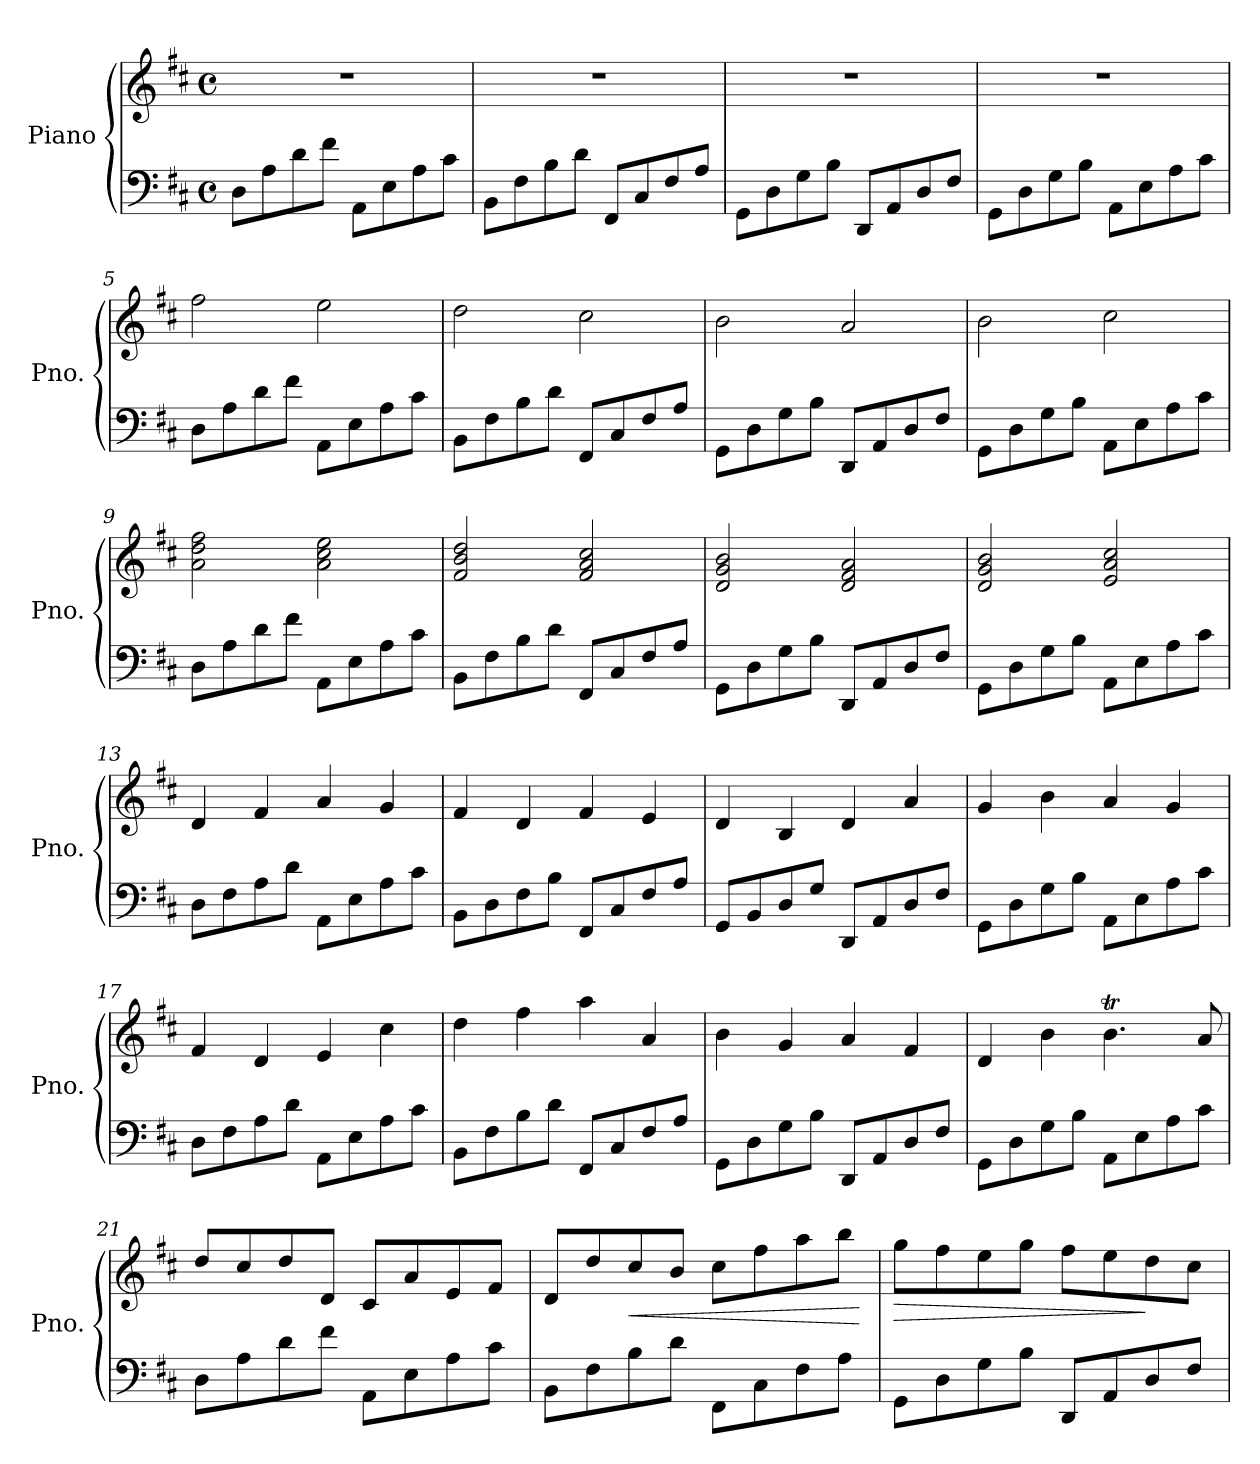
**kern	**kern	**dynam
*part1	*part1	*part1
*staff2	*staff1	*staff1/2
*I"Piano	*	*
*I'Pno.	*	*
*clefF4	*clefG2	*
*k[f#c#]	*k[f#c#]	*
*M4/4	*M4/4	*
*met(c)	*met(c)	*
*MM80	*MM80	*
=1	=1	=1
8D\L	1r	.
8A\	.	.
8d\	.	.
8f#\J	.	.
8AA\L	.	.
8E\	.	.
8A\	.	.
8c#\J	.	.
=2	=2	=2
8BB\L	1r	.
8F#\	.	.
8B\	.	.
8d\J	.	.
8FF#/L	.	.
8C#/	.	.
8F#/	.	.
8A/J	.	.
=3	=3	=3
8GG\L	1r	.
8D\	.	.
8G\	.	.
8B\J	.	.
8DD/L	.	.
8AA/	.	.
8D/	.	.
8F#/J	.	.
=4	=4	=4
8GG\L	1r	.
8D\	.	.
8G\	.	.
8B\J	.	.
8AA\L	.	.
8E\	.	.
8A\	.	.
8c#\J	.	.
=5	=5	=5
8D\L	2ff#\	.
8A\	.	.
8d\	.	.
8f#\J	.	.
8AA\L	2ee\	.
8E\	.	.
8A\	.	.
8c#\J	.	.
!!LO:LB:g=z
=6	=6	=6
8BB\L	2dd\	.
8F#\	.	.
8B\	.	.
8d\J	.	.
8FF#/L	2cc#\	.
8C#/	.	.
8F#/	.	.
8A/J	.	.
=7	=7	=7
8GG\L	2b\	.
8D\	.	.
8G\	.	.
8B\J	.	.
8DD/L	2a/	.
8AA/	.	.
8D/	.	.
8F#/J	.	.
=8	=8	=8
8GG\L	2b\	.
8D\	.	.
8G\	.	.
8B\J	.	.
8AA\L	2cc#\	.
8E\	.	.
8A\	.	.
8c#\J	.	.
=9	=9	=9
8D\L	2a\ 2dd\ 2ff#\	.
8A\	.	.
8d\	.	.
8f#\J	.	.
8AA\L	2a\ 2cc#\ 2ee\	.
8E\	.	.
8A\	.	.
8c#\J	.	.
=10	=10	=10
8BB\L	2f#/ 2b/ 2dd/	.
8F#\	.	.
8B\	.	.
8d\J	.	.
8FF#/L	2f#/ 2a/ 2cc#/	.
8C#/	.	.
8F#/	.	.
8A/J	.	.
!!LO:LB:g=z
=11	=11	=11
8GG\L	2d/ 2g/ 2b/	.
8D\	.	.
8G\	.	.
8B\J	.	.
8DD/L	2d/ 2f#/ 2a/	.
8AA/	.	.
8D/	.	.
8F#/J	.	.
=12	=12	=12
8GG\L	2d/ 2g/ 2b/	.
8D\	.	.
8G\	.	.
8B\J	.	.
8AA\L	2e/ 2a/ 2cc#/	.
8E\	.	.
8A\	.	.
8c#\J	.	.
=13	=13	=13
8D\L	4d/	.
8F#\	.	.
8A\	4f#/	.
8d\J	.	.
8AA\L	4a/	.
8E\	.	.
8A\	4g/	.
8c#\J	.	.
=14	=14	=14
8BB\L	4f#/	.
8D\	.	.
8F#\	4d/	.
8B\J	.	.
8FF#/L	4f#/	.
8C#/	.	.
8F#/	4e/	.
8A/J	.	.
=15	=15	=15
8GG/L	4d/	.
8BB/	.	.
8D/	4B/	.
8G/J	.	.
8DD/L	4d/	.
8AA/	.	.
8D/	4a/	.
8F#/J	.	.
!!LO:LB:g=z
=16	=16	=16
8GG\L	4g/	.
8D\	.	.
8G\	4b\	.
8B\J	.	.
8AA\L	4a/	.
8E\	.	.
8A\	4g/	.
8c#\J	.	.
=17	=17	=17
8D\L	4f#/	.
8F#\	.	.
8A\	4d/	.
8d\J	.	.
8AA\L	4e/	.
8E\	.	.
8A\	4cc#\	.
8c#\J	.	.
=18	=18	=18
8BB\L	4dd\	.
8F#\	.	.
8B\	4ff#\	.
8d\J	.	.
8FF#/L	4aa\	.
8C#/	.	.
8F#/	4a/	.
8A/J	.	.
=19	=19	=19
8GG\L	4b\	.
8D\	.	.
8G\	4g/	.
8B\J	.	.
8DD/L	4a/	.
8AA/	.	.
8D/	4f#/	.
8F#/J	.	.
=20	=20	=20
8GG\L	4d/	.
8D\	.	.
8G\	4b\	.
8B\J	.	.
8AA\L	4.bT\	.
8E\	.	.
8A\	.	.
8c#\J	8a/	.
!!LO:LB:g=z
=21	=21	=21
8D\L	8dd/L	.
8A\	8cc#/	.
8d\	8dd/	.
8f#\J	8d/J	.
8AA\L	8c#/L	.
8E\	8a/	.
8A\	8e/	.
8c#\J	8f#/J	.
=22	=22	=22
8BB\L	8d/L	.
8F#\	8dd/	.
!	!	!LO:HP:b
8B\	8cc#/	<
8d\J	8b/J	.
8FF#\L	8cc#\L	.
8C#\	8ff#\	.
8F#\	8aa\	.
8A\J	8bb\J	.
.	.	[
=23	=23	=23
!	!	!LO:HP:b
8GG\L	8gg\L	>
8D\	8ff#\	.
8G\	8ee\	.
8B\J	8gg\J	.
8DD/L	8ff#\L	.
8AA/	8ee\	.
8D/	8dd\	]
8F#/J	8cc#\J	.
=	=	=
*-	*-	*-
